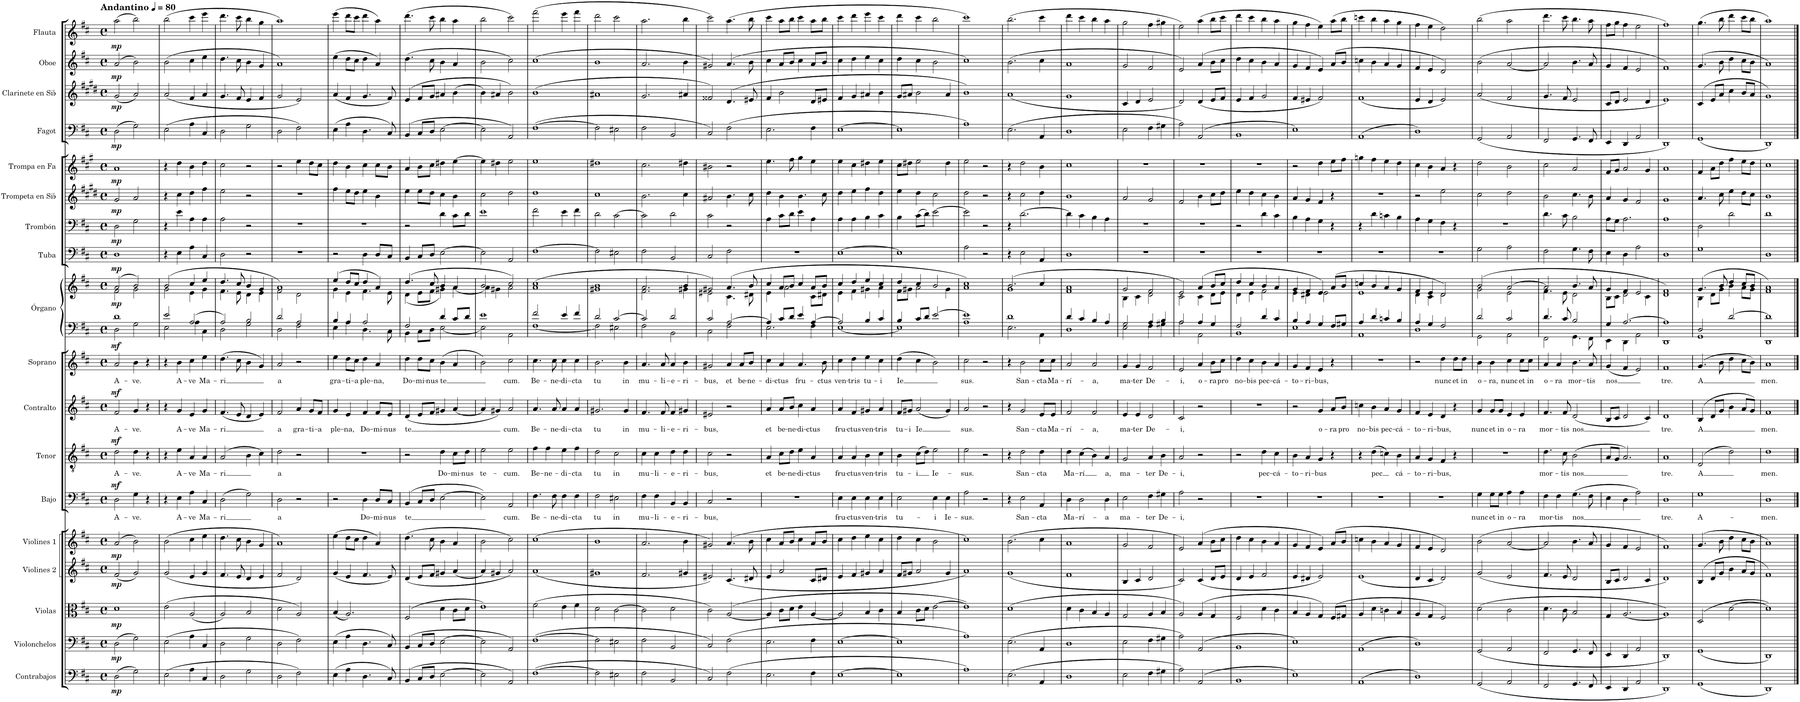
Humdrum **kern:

**kern	**dynam	**kern	**dynam	**kern	**dynam	**kern	**dynam	**kern	**dynam	**kern	**text	**dynam	**kern	**text	**dynam	**kern	**text	**dynam	**kern	**text	**dynam	**kern	**kern	**dynam	**kern	**dynam	**kern	**dynam	**kern	**dynam	**kern	**dynam	**kern	**dynam	**kern	**dynam	**kern	**dynam	**kern	**dynam
*part18	*part18	*part17	*part17	*part16	*part16	*part15	*part15	*part14	*part14	*part13	*part13	*part13	*part12	*part12	*part12	*part11	*part11	*part11	*part10	*part10	*part10	*part9	*part9	*part9	*part8	*part8	*part7	*part7	*part6	*part6	*part5	*part5	*part4	*part4	*part3	*part3	*part2	*part2	*part1	*part1
*staff19	*staff19	*staff18	*staff18	*staff17	*staff17	*staff16	*staff16	*staff15	*staff15	*staff14	*staff14	*staff14	*staff13	*staff13	*staff13	*staff12	*staff12	*staff12	*staff11	*staff11	*staff11	*staff10	*staff9	*staff9/10	*staff8	*staff8	*staff7	*staff7	*staff6	*staff6	*staff5	*staff5	*staff4	*staff4	*staff3	*staff3	*staff2	*staff2	*staff1	*staff1
*I"Contrabajos	*	*I"Violonchelos	*	*I"Violas	*	*I"Violines 2	*	*I"Violines 1	*	*I"Bajo	*	*	*I"Tenor	*	*	*I"Contralto	*	*	*I"Soprano	*	*	*I"Órgano	*	*	*I"Tuba	*	*I"Trombón	*	*I"Trompeta en Sib	*	*I"Trompa en Fa	*	*I"Fagot	*	*I"Clarinete en Sib	*	*I"Oboe	*	*I"Flauta	*
*I'Cbs.	*	*I'Vcs.	*	*I'Vlas.	*	*I'Vlns. 2	*	*I'Vlns. 1	*	*I'B.	*	*	*I'T.	*	*	*I'C.	*	*	*I'S.	*	*	*	*	*	*I'Tba.	*	*I'Tbn.	*	*I'Tpt. en Sib	*	*	*	*I'Fg.	*	*I'Cl. en Sib	*	*I'Ob.	*	*I'Fl.	*
*clefF4	*	*clefF4	*	*clefC3	*	*clefG2	*	*clefG2	*	*clefF4	*	*	*clefGv2	*	*	*clefG2	*	*	*clefG2	*	*	*clefF4	*clefG2	*	*clefF4	*	*clefF4	*	*clefG2	*	*clefG2	*	*clefF4	*	*clefG2	*	*clefG2	*	*clefG2	*
*Trd7c12	*	*	*	*	*	*	*	*	*	*	*	*	*	*	*	*	*	*	*	*	*	*	*	*	*	*	*	*	*Trd1c2	*	*Trd4c7	*	*	*	*Trd1c2	*	*	*	*	*
*k[f#c#]	*	*k[f#c#]	*	*k[f#c#]	*	*k[f#c#]	*	*k[f#c#]	*	*k[f#c#]	*	*	*k[f#c#]	*	*	*k[f#c#]	*	*	*k[f#c#]	*	*	*k[f#c#]	*k[f#c#]	*	*k[f#c#]	*	*k[f#c#]	*	*k[f#c#g#d#]	*	*k[f#c#g#]	*	*k[f#c#]	*	*k[f#c#g#d#]	*	*k[f#c#]	*	*k[f#c#]	*
*M4/4	*	*M4/4	*	*M4/4	*	*M4/4	*	*M4/4	*	*M4/4	*	*	*M4/4	*	*	*M4/4	*	*	*M4/4	*	*	*M4/4	*M4/4	*	*M4/4	*	*M4/4	*	*M4/4	*	*M4/4	*	*M4/4	*	*M4/4	*	*M4/4	*	*M4/4	*
*met(c)	*	*met(c)	*	*met(c)	*	*met(c)	*	*met(c)	*	*met(c)	*	*	*met(c)	*	*	*met(c)	*	*	*met(c)	*	*	*met(c)	*met(c)	*	*met(c)	*	*met(c)	*	*met(c)	*	*met(c)	*	*met(c)	*	*met(c)	*	*met(c)	*	*met(c)	*
*MM80	*	*MM80	*	*MM80	*	*MM80	*	*MM80	*	*MM80	*	*	*MM80	*	*	*MM80	*	*	*MM80	*	*	*MM80	*MM80	*	*MM80	*	*MM80	*	*MM80	*	*MM80	*	*MM80	*	*MM80	*	*MM80	*	*MM80	*
=1	=1	=1	=1	=1	=1	=1	=1	=1	=1	=1	=1	=1	=1	=1	=1	=1	=1	=1	=1	=1	=1	=1	=1	=1	=1	=1	=1	=1	=1	=1	=1	=1	=1	=1	=1	=1	=1	=1	=1	=1
!	!	!	!	!	!	!	!	!	!	!	!	!	!	!	!	!	!	!	!	!	!	!	!	!	!	!	!	!	!	!	!	!	!	!	!	!	!	!	!LO:TX:a:B:t=Andantino	!
!	!LO:DY:b	!	!LO:DY:b	!	!LO:DY:b	!	!LO:DY:b	!	!LO:DY:b	!	!LO:LY:b	!LO:DY:a	!	!LO:LY:b	!LO:DY:a	!	!LO:LY:b	!LO:DY:a	!	!LO:LY:b	!LO:DY:a	!	!	!LO:DY:b	!	!LO:DY:b	!	!LO:DY:b	!	!LO:DY:b	!	!LO:DY:b	!	!LO:DY:b	!	!LO:DY:b	!	!LO:DY:b	!	!LO:DY:b
*	*	*	*	*	*	*	*	*	*	*	*	*	*	*	*	*	*	*	*	*	*	*^	*^	*	*	*	*	*	*	*	*	*	*	*	*	*	*	*	*	*
(2D\	mp	(2D\	mp	1d	mp	(2f#/	mp	(2a/	mp	2D\	A-	mf	2d\	A-	mf	2f#/	A-	mf	2a/	A-	mf	1d	2D\	(2a/	2f#\	mp	1D	mp	2D\	mp	2g#/	mp	1a	mp	(2D\	mp	(2g#/	mp	(2a/	mp	(2aa\	mp
!	!	!	!	!	!	!	!	!	!	!	!LO:LY:b	!	!	!LO:LY:b	!	!	!LO:LY:b	!	!	!LO:LY:b	!	!	!	!	!	!	!	!	!	!	!	!	!	!	!	!	!	!	!	!	!	!
2G\)	.	2G\)	.	.	.	2g/)	.	2b\)	.	4G\	-ve.	.	4d\	-ve.	.	4g/	-ve.	.	4b\	-ve.	.	.	2G\	2b/)	2g\	.	.	.	2G\	.	2a/	.	.	.	2G\)	.	2a/)	.	2b\)	.	2bb\)	.
.	.	.	.	.	.	.	.	.	.	4r	.	.	4r	.	.	4r	.	.	4r	.	.	.	.	.	.	.	.	.	.	.	.	.	.	.	.	.	.	.	.	.	.	.
=2	=2	=2	=2	=2	=2	=2	=2	=2	=2	=2	=2	=2	=2	=2	=2	=2	=2	=2	=2	=2	=2	=2	=2	=2	=2	=2	=2	=2	=2	=2	=2	=2	=2	=2	=2	=2	=2	=2	=2	=2	=2	=2
(2E\	.	(2E\	.	(2e\	.	(2g/	.	(2b\	.	4r	.	.	4r	.	.	4r	.	.	4r	.	.	2e/	2E\	(2b/	2g\	.	4r	.	4r	.	4r	.	4r	.	(2E\	.	(2a/	.	(2b\	.	(2bb\	.
!	!	!	!	!	!	!	!	!	!	!	!LO:LY:b	!	!	!LO:LY:b	!	!	!LO:LY:b	!	!	!LO:LY:b	!	!	!	!	!	!	!	!	!	!	!	!	!	!	!	!	!	!	!	!	!	!
.	.	.	.	.	.	.	.	.	.	4E\	A-	.	4e\	A-	.	4g/	A-	.	4b\	A-	.	.	.	.	.	.	4E\	.	4e\	.	4cc#\	.	4dd\	.	.	.	.	.	.	.	.	.
!	!	!	!	!	!	!	!	!	!	!	!LO:LY:b	!	!	!LO:LY:b	!	!	!LO:LY:b	!	!	!LO:LY:b	!	!	!	!	!	!	!	!	!	!	!	!	!	!	!	!	!	!	!	!	!	!
4A\	.	4A\	.	(2A/	.	4e/	.	4cc#\	.	4A\	-ve	.	4A/	-ve	.	4e/	-ve	.	4cc#\	-ve	.	2A/	4A\	4cc#/	4e\	.	4A\	.	4A\	.	4dd#\	.	4b\	.	4A\	.	4f#/	.	4cc#\	.	4ccc#\	.
!	!	!	!	!	!	!	!	!	!	!	!LO:LY:b	!	!	!LO:LY:b	!	!	!LO:LY:b	!	!	!LO:LY:b	!	!	!	!	!	!	!	!	!	!	!	!	!	!	!	!	!	!	!	!	!	!
4C#/	.	4C#/	.	.	.	4g/	.	4ee\	.	4C#/	Ma-	.	4A/	Ma-	.	4g/	Ma-	.	4ee\	Ma-	.	.	4C#\	4ee/	4g\	.	4C#/	.	4A\	.	4ff#\	.	4dd\	.	4C#/	.	4a/	.	4ee\	.	4eee\	.
=3	=3	=3	=3	=3	=3	=3	=3	=3	=3	=3	=3	=3	=3	=3	=3	=3	=3	=3	=3	=3	=3	=3	=3	=3	=3	=3	=3	=3	=3	=3	=3	=3	=3	=3	=3	=3	=3	=3	=3	=3	=3	=3
!	!	!	!	!	!	!	!	!	!	!	!LO:LY:b	!	!	!LO:LY:b	!	!	!LO:LY:b	!	!	!LO:LY:b	!	!	!	!	!	!	!	!	!	!	!	!	!	!	!	!	!	!	!	!	!	!
2D\	.	2D\	.	2A/)	.	4.f#/	.	4.dd\	.	(2D\	-ri	.	(2A/	-ri	.	(4.f#/	-ri	.	(4.dd\	-ri	.	2A/	2D\	4.dd/	4.f#\	.	2D\	.	2A\	.	2ee\	.	2cc#\	.	2D\	.	4.g#/	.	4.dd\	.	4.ddd\	.
.	.	.	.	.	.	8e/	.	8cc#\	.	.	.	.	.	.	.	8e/	.	.	8cc#\	.	.	.	.	8cc#/	8e\	.	.	.	.	.	.	.	.	.	.	.	8f#/	.	8cc#\	.	8ccc#\	.
2G\	.	2G\	.	2B/	.	4d/	.	4b\	.	2G\)	.	.	4B\	.	.	4d/	.	.	4b\	.	.	2B/	2G\	4b/	4d\	.	2r	.	2r	.	2r	.	2r	.	2G\	.	4e/	.	4b\	.	4bb\	.
.	.	.	.	.	.	4e/	.	4g/	.	.	.	.	4c#\)	.	.	4e/)	.	.	4g/)	.	.	.	.	4g/	4e\	.	.	.	.	.	.	.	.	.	.	.	4f#/	.	4g/	.	4gg\	.
=4	=4	=4	=4	=4	=4	=4	=4	=4	=4	=4	=4	=4	=4	=4	=4	=4	=4	=4	=4	=4	=4	=4	=4	=4	=4	=4	=4	=4	=4	=4	=4	=4	=4	=4	=4	=4	=4	=4	=4	=4	=4	=4
!	!	!	!	!	!	!	!	!	!	!	!LO:LY:b	!	!	!LO:LY:b	!	!	!LO:LY:b	!	!	!LO:LY:b	!	!	!	!	!	!	!	!	!	!	!	!	!	!	!	!	!	!	!	!	!	!
2D\	.	2D\	.	2d\	.	2f#/	.	1a)	.	2D\	a	.	2d\	a	.	2f#/	a	.	2a/	a	.	2d/	2D\	1a)	2f#\	.	1r	.	1r	.	1r	.	2r	.	2D\	.	2g#/	.	1a)	.	1aa)	.
!	!	!	!	!	!	!	!	!	!	!	!	!	!	!	!	!	!LO:LY:b	!	!	!	!	!	!	!	!	!	!	!	!	!	!	!	!	!	!	!	!	!	!	!	!	!
2F#\)	.	2F#\)	.	2A/)	.	2d/)	.	.	.	2r	.	.	2r	.	.	4a/	gra-	.	2r	.	.	2A/	2F#\	.	2d\	.	.	.	.	.	.	.	4ee\	.	2F#\)	.	2e/)	.	.	.	.	.
!	!	!	!	!	!	!	!	!	!	!	!	!	!	!	!	!	!LO:LY:b	!	!	!	!	!	!	!	!	!	!	!	!	!	!	!	!	!	!	!	!	!	!	!	!	!
.	.	.	.	.	.	.	.	.	.	.	.	.	.	.	.	8g/L	-ti-	.	.	.	.	.	.	.	.	.	.	.	.	.	.	.	8dd\L	.	.	.	.	.	.	.	.	.
!	!	!	!	!	!	!	!	!	!	!	!	!	!	!	!	!	!LO:LY:b	!	!	!	!	!	!	!	!	!	!	!	!	!	!	!	!	!	!	!	!	!	!	!	!	!
.	.	.	.	.	.	.	.	.	.	.	.	.	.	.	.	8f#/J	-a	.	.	.	.	.	.	.	.	.	.	.	.	.	.	.	8cc#\J	.	.	.	.	.	.	.	.	.
=5	=5	=5	=5	=5	=5	=5	=5	=5	=5	=5	=5	=5	=5	=5	=5	=5	=5	=5	=5	=5	=5	=5	=5	=5	=5	=5	=5	=5	=5	=5	=5	=5	=5	=5	=5	=5	=5	=5	=5	=5	=5	=5
!	!	!	!	!	!	!	!	!	!	!	!	!	!	!	!	!	!LO:LY:b	!	!	!LO:LY:b	!	!	!	!	!	!	!	!	!	!	!	!	!	!	!	!	!	!	!	!	!	!
(4E\	.	(4E\	.	(4B/	.	(4g/	.	(4ee\	.	2r	.	.	1r	.	.	4g/	ple-	.	4ee\	gra-	.	4B/	4E\	(4ee/	4g\	.	2r	.	1r	.	4ff#\	.	4dd\	.	(4E\	.	(4a/	.	(4ee\	.	(4eee\	.
!	!	!	!	!	!	!	!	!	!	!	!	!	!	!	!	!	!LO:LY:b	!	!	!LO:LY:b	!	!	!	!	!	!	!	!	!	!	!	!	!	!	!	!	!	!	!	!	!	!
4A\	.	4A\	.	2.A/)	.	4e/	.	8dd\L	.	.	.	.	.	.	.	4e/	-na,	.	8dd\L	-ti-	.	4A/	4A\	8dd/L	4e\	.	.	.	.	.	8ee\L	.	4b\	.	4A\	.	4f#/	.	8dd\L	.	8ddd\L	.
!	!	!	!	!	!	!	!	!	!	!	!	!	!	!	!	!	!	!	!	!LO:LY:b	!	!	!	!	!	!	!	!	!	!	!	!	!	!	!	!	!	!	!	!	!	!
.	.	.	.	.	.	.	.	8cc#\J	.	.	.	.	.	.	.	.	.	.	8cc#\J	-a	.	.	.	8cc#/J	.	.	.	.	.	.	8dd#\J	.	.	.	.	.	.	.	8cc#\J	.	8ccc#\J	.
!	!	!	!	!	!	!	!	!	!	!	!LO:LY:b	!	!	!	!	!	!LO:LY:b	!	!	!LO:LY:b	!	!	!	!	!	!	!	!	!	!	!	!	!	!	!	!	!	!	!	!	!	!
4.D\	.	4.D\	.	.	.	4.f#/	.	4dd\	.	4D\	Do-	.	.	.	.	4f#/	Do-	.	4dd\	ple-	.	2A/	4.D\	4dd/	4.f#\	.	4D\	.	.	.	4ee\	.	4cc#\	.	4.D\	.	4.g#/	.	4dd\	.	4ddd\	.
!	!	!	!	!	!	!	!	!	!	!	!LO:LY:b	!	!	!	!	!	!LO:LY:b	!	!	!LO:LY:b	!	!	!	!	!	!	!	!	!	!	!	!	!	!	!	!	!	!	!	!	!	!
.	.	.	.	.	.	.	.	4a/)	.	8D/L	-mi-	.	.	.	.	8f#/L	-mi-	.	4a/	-na,	.	.	.	4a/)	.	.	8D/L	.	.	.	4b\	.	8cc#\L	.	.	.	.	.	4a/)	.	4aa\)	.
!	!	!	!	!	!	!	!	!	!	!	!LO:LY:b	!	!	!	!	!	!LO:LY:b	!	!	!	!	!	!	!	!	!	!	!	!	!	!	!	!	!	!	!	!	!	!	!	!	!
8C#/)	.	8C#/)	.	.	.	8e/)	.	.	.	8C#/J	-nus	.	.	.	.	8e/J	-nus	.	.	.	.	.	8C#\	.	8e\	.	8C#/J	.	.	.	.	.	8b\J	.	8C#/)	.	8f#/)	.	.	.	.	.
=6	=6	=6	=6	=6	=6	=6	=6	=6	=6	=6	=6	=6	=6	=6	=6	=6	=6	=6	=6	=6	=6	=6	=6	=6	=6	=6	=6	=6	=6	=6	=6	=6	=6	=6	=6	=6	=6	=6	=6	=6	=6	=6
!	!	!	!	!	!	!	!	!	!	!	!LO:LY:b	!	!	!	!	!	!LO:LY:b	!	!	!LO:LY:b	!	!	!	!	!	!	!	!	!	!	!	!	!	!	!	!	!	!	!	!	!	!
(4BB/	.	(4BB/	.	(2F#/	.	(4d/	.	(4.dd\	.	(4BB/	te	.	2r	.	.	(4d/	te	.	4dd\	Do-	.	2F#/	4BB\	(4.dd/	(4d\	.	4BB/	.	2r	.	4ee\	.	4a/	.	(4BB/	.	(4e/	.	(4.dd\	.	(4.ddd\	.
!	!	!	!	!	!	!	!	!	!	!	!	!	!	!	!	!	!	!	!	!LO:LY:b	!	!	!	!	!	!	!	!	!	!	!	!	!	!	!	!	!	!	!	!	!	!
8C#/L	.	8C#/L	.	.	.	8e/L	.	.	.	8C#/L	.	.	.	.	.	8e/L	.	.	8dd\L	-mi-	.	.	8C#\L	.	8e\L	.	8C#/L	.	.	.	8ee\L	.	8b\L	.	8C#/L	.	8f#/L	.	.	.	.	.
!	!	!	!	!	!	!	!	!	!	!	!	!	!	!	!	!	!	!	!	!LO:LY:b	!	!	!	!	!	!	!	!	!	!	!	!	!	!	!	!	!	!	!	!	!	!
8D/J	.	8D/J	.	.	.	8f#/J	.	8cc#\	.	8D/J	.	.	.	.	.	8f#/J	.	.	8cc#\J	-nus	.	.	8D\J	8cc#/	8f#\J	.	8D/J	.	.	.	8dd#\J	.	8cc#\J	.	8D/J	.	8g#/J	.	8cc#\	.	8ccc#\	.
!	!	!	!	!	!	!	!	!	!	!	!	!	!	!LO:LY:b	!	!	!	!	!	!LO:LY:b	!	!	!	!	!	!	!	!	!	!	!	!	!	!	!	!	!	!	!	!	!	!
[2E\	.	[2E\	.	4d\	.	4g#X/	.	4b\	.	[2E\	.	.	4d\	Do-	.	4g#X/	.	.	(4b\	te	.	4d/	[2E\	4b/	4g#X\)	.	[2E\	.	4d\	.	4cc#\	.	4dd#X\	.	[2E\	.	4a#X/	.	4b\	.	4bb\	.
!	!	!	!	!	!	!	!	!	!	!	!	!	!	!LO:LY:b	!	!	!	!	!	!	!	!	!	!	!	!	!	!	!	!	!	!	!	!	!	!	!	!	!	!	!	!
.	.	.	.	8c#\L	.	(4a/	.	4a/	.	.	.	.	8c#\L	-mi-	.	[4a/	.	.	4a/	.	.	8c#/L	.	4a/	[4a\	.	.	.	8c#\L	.	4b\	.	[4ee\	.	.	.	(4b\	.	4a/	.	4aa\	.
!	!	!	!	!	!	!	!	!	!	!	!	!	!	!LO:LY:b	!	!	!	!	!	!	!	!	!	!	!	!	!	!	!	!	!	!	!	!	!	!	!	!	!	!	!	!
.	.	.	.	8d\J	.	.	.	.	.	.	.	.	8d\J	-nus	.	.	.	.	.	.	.	8d/J	.	.	.	.	.	.	8d\J	.	.	.	.	.	.	.	.	.	.	.	.	.
=7	=7	=7	=7	=7	=7	=7	=7	=7	=7	=7	=7	=7	=7	=7	=7	=7	=7	=7	=7	=7	=7	=7	=7	=7	=7	=7	=7	=7	=7	=7	=7	=7	=7	=7	=7	=7	=7	=7	=7	=7	=7	=7
!	!	!	!	!	!	!	!	!	!	!	!	!	!	!LO:LY:b	!	!	!	!	!	!	!	!	!	!	!	!	!	!	!	!	!	!	!	!	!	!	!	!	!	!	!	!
2E\]	.	2E\]	.	1e)	.	4a/)	.	2b\	.	2E\])	.	.	2e\	te-	.	4a/]	.	.	2b\)	.	.	1e	2E\]	2b/	4a\]	.	2E\]	.	1e	.	2cc#\	.	4ee\]	.	2E\]	.	4b\)	.	2b\	.	2bb\	.
.	.	.	.	.	.	4g#X/	.	.	.	.	.	.	.	.	.	4g#X/)	.	.	.	.	.	.	.	.	4g#X\	.	.	.	.	.	.	.	4dd#X\	.	.	.	4a#X/	.	.	.	.	.
!	!	!	!	!	!	!	!	!	!	!	!LO:LY:b	!	!	!LO:LY:b	!	!	!LO:LY:b	!	!	!LO:LY:b	!	!	!	!	!	!	!	!	!	!	!	!	!	!	!	!	!	!	!	!	!	!
2AA/)	.	2AA/)	.	.	.	2a/)	.	2cc#\)	.	2AA/	cum.	.	2e\	-cum.	.	2a/	cum.	.	2cc#\	cum.	.	.	2AA\	2cc#/)	2a\	.	2AA/	.	.	.	2dd#\	.	2ee\	.	2AA/)	.	2b\)	.	2cc#\)	.	2ccc#\)	.
=8	=8	=8	=8	=8	=8	=8	=8	=8	=8	=8	=8	=8	=8	=8	=8	=8	=8	=8	=8	=8	=8	=8	=8	=8	=8	=8	=8	=8	=8	=8	=8	=8	=8	=8	=8	=8	=8	=8	=8	=8	=8	=8
!	!	!	!	!	!	!	!	!	!	!	!LO:LY:b	!	!	!LO:LY:b	!	!	!LO:LY:b	!	!	!LO:LY:b	!	!	!	!	!	!	!	!	!	!	!	!	!	!	!	!	!	!	!	!	!	!
([1F#	.	([1F#	.	(2f#\	.	(1a	.	(1cc#	.	4.F#\	Be-	.	4f#\	Be-	.	4.a/	Be-	.	4.cc#\	Be-	.	2f#/	[1F#	(1cc#	1a	.	[1F#	.	2f#\	.	1dd#	.	1ee	.	([1F#	.	(1b	.	(1cc#	.	(2fff#\	.
!	!	!	!	!	!	!	!	!	!	!	!	!	!	!LO:LY:b	!	!	!	!	!	!	!	!	!	!	!	!	!	!	!	!	!	!	!	!	!	!	!	!	!	!	!	!
.	.	.	.	.	.	.	.	.	.	.	.	.	4f#\	-ne-	.	.	.	.	.	.	.	.	.	.	.	.	.	.	.	.	.	.	.	.	.	.	.	.	.	.	.	.
!	!	!	!	!	!	!	!	!	!	!	!LO:LY:b	!	!	!	!	!	!LO:LY:b	!	!	!LO:LY:b	!	!	!	!	!	!	!	!	!	!	!	!	!	!	!	!	!	!	!	!	!	!
.	.	.	.	.	.	.	.	.	.	8F#\	-ne-	.	.	.	.	8a/	-ne-	.	8cc#\	-ne-	.	.	.	.	.	.	.	.	.	.	.	.	.	.	.	.	.	.	.	.	.	.
!	!	!	!	!	!	!	!	!	!	!	!LO:LY:b	!	!	!LO:LY:b	!	!	!LO:LY:b	!	!	!LO:LY:b	!	!	!	!	!	!	!	!	!	!	!	!	!	!	!	!	!	!	!	!	!	!
.	.	.	.	4e\	.	.	.	.	.	4F#\	-di-	.	4e\	-di-	.	4a/	-di-	.	4cc#\	-di-	.	4e/	.	.	.	.	.	.	4e\	.	.	.	.	.	.	.	.	.	.	.	4eee\	.
!	!	!	!	!	!	!	!	!	!	!	!LO:LY:b	!	!	!LO:LY:b	!	!	!LO:LY:b	!	!	!LO:LY:b	!	!	!	!	!	!	!	!	!	!	!	!	!	!	!	!	!	!	!	!	!	!
.	.	.	.	4f#\	.	.	.	.	.	4F#\	-cta	.	4f#\	-cta	.	4a/	-cta	.	4cc#\	-cta	.	4f#/	.	.	.	.	.	.	4f#\	.	.	.	.	.	.	.	.	.	.	.	4fff#\	.
=9	=9	=9	=9	=9	=9	=9	=9	=9	=9	=9	=9	=9	=9	=9	=9	=9	=9	=9	=9	=9	=9	=9	=9	=9	=9	=9	=9	=9	=9	=9	=9	=9	=9	=9	=9	=9	=9	=9	=9	=9	=9	=9
!	!	!	!	!	!	!	!	!	!	!	!LO:LY:b	!	!	!LO:LY:b	!	!	!LO:LY:b	!	!	!LO:LY:b	!	!	!	!	!	!	!	!	!	!	!	!	!	!	!	!	!	!	!	!	!	!
2F#\]	.	2F#\]	.	2d\	.	1g#X	.	1b	.	2F#\	tu	.	2d\	tu	.	2.g#X/	tu	.	2.b\	tu	.	2d/	2F#\]	1b	1g#X	.	2F#\]	.	2d\	.	1cc#	.	1dd#X	.	2F#\]	.	1a#X	.	1b	.	2ddd\	.
!	!	!	!	!	!	!	!	!	!	!	!LO:LY:b	!	!	!LO:LY:b	!	!	!	!	!	!	!	!	!	!	!	!	!	!	!	!	!	!	!	!	!	!	!	!	!	!	!	!
2E#X\	.	2E#X\	.	[2c#\	.	.	.	.	.	2E#X\	in	.	2c#\	in	.	.	.	.	.	.	.	[2c#/	2E#X\	.	.	.	2E#X\	.	[2c#\	.	.	.	.	.	2E#X\	.	.	.	.	.	2ccc#\	.
!	!	!	!	!	!	!	!	!	!	!	!	!	!	!	!	!	!LO:LY:b	!	!	!LO:LY:b	!	!	!	!	!	!	!	!	!	!	!	!	!	!	!	!	!	!	!	!	!	!
.	.	.	.	.	.	.	.	.	.	.	.	.	.	.	.	4g#/	in	.	4b\	in	.	.	.	.	.	.	.	.	.	.	.	.	.	.	.	.	.	.	.	.	.	.
=10	=10	=10	=10	=10	=10	=10	=10	=10	=10	=10	=10	=10	=10	=10	=10	=10	=10	=10	=10	=10	=10	=10	=10	=10	=10	=10	=10	=10	=10	=10	=10	=10	=10	=10	=10	=10	=10	=10	=10	=10	=10	=10
!	!	!	!	!	!	!	!	!	!	!	!LO:LY:b	!	!	!LO:LY:b	!	!	!LO:LY:b	!	!	!LO:LY:b	!	!	!	!	!	!	!	!	!	!	!	!	!	!	!	!	!	!	!	!	!	!
2F#\	.	2F#\	.	2c#\]	.	2.f#/	.	2.a/	.	4F#\	mu-	.	4c#\	mu-	.	4.f#/	mu-	.	4.a/	mu-	.	2c#/]	2F#\	2.a/	2.f#\	.	2F#\	.	2c#\]	.	2.b\	.	2.cc#\	.	2F#\	.	2.g#/	.	2.a/	.	2.aa\	.
!	!	!	!	!	!	!	!	!	!	!	!LO:LY:b	!	!	!LO:LY:b	!	!	!	!	!	!	!	!	!	!	!	!	!	!	!	!	!	!	!	!	!	!	!	!	!	!	!	!
.	.	.	.	.	.	.	.	.	.	4F#\	-li-	.	4c#\	-li-	.	.	.	.	.	.	.	.	.	.	.	.	.	.	.	.	.	.	.	.	.	.	.	.	.	.	.	.
!	!	!	!	!	!	!	!	!	!	!	!	!	!	!	!	!	!LO:LY:b	!	!	!LO:LY:b	!	!	!	!	!	!	!	!	!	!	!	!	!	!	!	!	!	!	!	!	!	!
.	.	.	.	.	.	.	.	.	.	.	.	.	.	.	.	8f#/	-li-	.	8a/	-li-	.	.	.	.	.	.	.	.	.	.	.	.	.	.	.	.	.	.	.	.	.	.
!	!	!	!	!	!	!	!	!	!	!	!LO:LY:b	!	!	!LO:LY:b	!	!	!LO:LY:b	!	!	!LO:LY:b	!	!	!	!	!	!	!	!	!	!	!	!	!	!	!	!	!	!	!	!	!	!
2BB/	.	2BB/	.	2d\	.	.	.	.	.	4BB/	-e-	.	4d\	-e-	.	4f#/	-e-	.	4a/	-e-	.	2d/	2BB\	.	.	.	2BB/	.	2d\	.	.	.	.	.	2BB/	.	.	.	.	.	.	.
!	!	!	!	!	!	!	!	!	!	!	!LO:LY:b	!	!	!LO:LY:b	!	!	!LO:LY:b	!	!	!LO:LY:b	!	!	!	!	!	!	!	!	!	!	!	!	!	!	!	!	!	!	!	!	!	!
.	.	.	.	.	.	4g#X/	.	4b\	.	4BB/	-ri-	.	4d\	-ri-	.	4g#X/	-ri-	.	4b\	-ri-	.	.	.	4b/	4g#X\	.	.	.	.	.	4cc#\	.	4dd#X\	.	.	.	4a#X/	.	4b\	.	4bb\	.
=11	=11	=11	=11	=11	=11	=11	=11	=11	=11	=11	=11	=11	=11	=11	=11	=11	=11	=11	=11	=11	=11	=11	=11	=11	=11	=11	=11	=11	=11	=11	=11	=11	=11	=11	=11	=11	=11	=11	=11	=11	=11	=11
!	!	!	!	!	!	!	!	!	!	!	!LO:LY:b	!	!	!LO:LY:b	!	!	!LO:LY:b	!	!	!LO:LY:b	!	!	!	!	!	!	!	!	!	!	!	!	!	!	!	!	!	!	!	!	!	!
2C#/)	.	2C#/)	.	2c#\)	.	2e#X/)	.	2g#X/)	.	2C#/	-bus,	.	2c#\	-bus,	.	2e#X/	-bus,	.	2g#X/	-bus,	.	2c#/	2C#\	2g#X/)	2e#X\	.	2C#/	.	2c#\	.	2a#X/	.	2b#X\	.	2C#/)	.	2f##X/)	.	2g#X/)	.	2ccc#\)	.
!	!	!	!	!	!	!	!	!	!	!	!	!	!	!	!	!	!	!	!	!LO:LY:b	!	!	!	!	!	!	!	!	!	!	!	!	!	!	!	!	!	!	!	!	!	!
(2F#\	.	(2F#\	.	([2A/	.	(4.c#/	.	(4.a/	.	2r	.	.	2r	.	.	2r	.	.	4a/	et	.	[2A/	2F#\	(4.a/	4.c#\	.	2F#\	.	2r	.	4.b\	.	2r	.	(2F#\	.	(4.d#/	.	(4.a/	.	(4.aa\	.
!	!	!	!	!	!	!	!	!	!	!	!	!	!	!	!	!	!	!	!	!LO:LY:b	!	!	!	!	!	!	!	!	!	!	!	!	!	!	!	!	!	!	!	!	!	!
.	.	.	.	.	.	.	.	.	.	.	.	.	.	.	.	.	.	.	8a/L	be-	.	.	.	.	.	.	.	.	.	.	.	.	.	.	.	.	.	.	.	.	.	.
!	!	!	!	!	!	!	!	!	!	!	!	!	!	!	!	!	!	!	!	!LO:LY:b	!	!	!	!	!	!	!	!	!	!	!	!	!	!	!	!	!	!	!	!	!	!
.	.	.	.	.	.	8d#X/	.	8b\	.	.	.	.	.	.	.	.	.	.	8b/J	-ne-	.	.	.	8b/	8d#X\	.	.	.	.	.	8cc#\	.	.	.	.	.	8e#X/	.	8b\	.	8bb\	.
=12	=12	=12	=12	=12	=12	=12	=12	=12	=12	=12	=12	=12	=12	=12	=12	=12	=12	=12	=12	=12	=12	=12	=12	=12	=12	=12	=12	=12	=12	=12	=12	=12	=12	=12	=12	=12	=12	=12	=12	=12	=12	=12
!	!	!	!	!	!	!	!	!	!	!	!	!	!	!LO:LY:b	!	!	!LO:LY:b	!	!	!LO:LY:b	!	!	!	!	!	!	!	!	!	!	!	!	!	!	!	!	!	!	!	!	!	!
2.E\	.	2.E\	.	4A/]	.	4e/	.	4cc#\	.	1r	.	.	4A/	et	.	4a/	et	.	4cc#\	-di-	.	4A/]	2.E\	4cc#/	4e\	.	1r	.	4A\	.	4dd#\	.	4.ee\	.	2.E\	.	4f#/	.	4cc#\	.	4ccc#\	.
!	!	!	!	!	!	!	!	!	!	!	!	!	!	!LO:LY:b	!	!	!LO:LY:b	!	!	!LO:LY:b	!	!	!	!	!	!	!	!	!	!	!	!	!	!	!	!	!	!	!	!	!	!
.	.	.	.	8c#\L	.	2a/	.	8a/L	.	.	.	.	8c#\L	be-	.	8a/L	be-	.	4a/	-ctus	.	8c#/L	.	8a/L	2a\	.	.	.	8c#\L	.	4b\	.	.	.	.	.	2b\	.	8a/L	.	8aa\L	.
!	!	!	!	!	!	!	!	!	!	!	!	!	!	!LO:LY:b	!	!	!LO:LY:b	!	!	!	!	!	!	!	!	!	!	!	!	!	!	!	!	!	!	!	!	!	!	!	!	!
.	.	.	.	8d\J	.	.	.	8b/J	.	.	.	.	8d\J	-ne-	.	8b/J	-ne-	.	.	.	.	8d/J	.	8b/J	.	.	.	.	8d\J	.	.	.	8ff#\	.	.	.	.	.	8b/J	.	8bb\J	.
!	!	!	!	!	!	!	!	!	!	!	!	!	!	!LO:LY:b	!	!	!LO:LY:b	!	!	!LO:LY:b	!	!	!	!	!	!	!	!	!	!	!	!	!	!	!	!	!	!	!	!	!	!
.	.	.	.	4e\	.	.	.	4cc#\	.	.	.	.	4e\	-di-	.	4cc#\	-di-	.	4.a/	fru-	.	4e/	.	4cc#/	.	.	.	.	4e\	.	4.b\	.	4gg#\	.	.	.	.	.	4cc#\	.	4ccc#\	.
!	!	!	!	!	!	!	!	!	!	!	!	!	!	!LO:LY:b	!	!	!LO:LY:b	!	!	!	!	!	!	!	!	!	!	!	!	!	!	!	!	!	!	!	!	!	!	!	!	!
4F#\	.	4F#\	.	[4A/	.	8c#/L	.	8a/L	.	.	.	.	4A/	-ctus	.	4a/	-ctus	.	.	.	.	[4A/	4F#\	8a/L	8c#\L	.	.	.	4A\	.	.	.	4ee\	.	4F#\	.	8d#/L	.	8a/L	.	8aa\L	.
!	!	!	!	!	!	!	!	!	!	!	!	!	!	!	!	!	!	!	!	!LO:LY:b	!	!	!	!	!	!	!	!	!	!	!	!	!	!	!	!	!	!	!	!	!	!
.	.	.	.	.	.	8d#X/J	.	8b/J	.	.	.	.	.	.	.	.	.	.	8b\	-ctus	.	.	.	8b/J	8d#X\J	.	.	.	.	.	8cc#\	.	.	.	.	.	8e#X/J	.	8b/J	.	8bb\J	.
=13	=13	=13	=13	=13	=13	=13	=13	=13	=13	=13	=13	=13	=13	=13	=13	=13	=13	=13	=13	=13	=13	=13	=13	=13	=13	=13	=13	=13	=13	=13	=13	=13	=13	=13	=13	=13	=13	=13	=13	=13	=13	=13
!	!	!	!	!	!	!	!	!	!	!	!LO:LY:b	!	!	!LO:LY:b	!	!	!LO:LY:b	!	!	!LO:LY:b	!	!	!	!	!	!	!	!	!	!	!	!	!	!	!	!	!	!	!	!	!	!
[1E	.	[1E	.	2A/]	.	4e/	.	4cc#\	.	4E\	fru-	.	4A/	fru-	.	4a/	fru-	.	4cc#\	ven-	.	2A/]	[1E	4cc#/	4e\	.	[1E	.	4A\	.	4dd#\	.	4ee\	.	[1E	.	4f#/	.	4cc#\	.	4ccc#\	.
!	!	!	!	!	!	!	!	!	!	!	!LO:LY:b	!	!	!LO:LY:b	!	!	!LO:LY:b	!	!	!LO:LY:b	!	!	!	!	!	!	!	!	!	!	!	!	!	!	!	!	!	!	!	!	!	!
.	.	.	.	.	.	4f#/	.	4dd\	.	4E\	-ctus	.	4A/	-ctus	.	4f#/	-ctus	.	4dd\	-tris	.	.	.	4dd/	4f#\	.	.	.	4A\	.	4ee\	.	4cc#\	.	.	.	4g#/	.	4dd\	.	4ddd\	.
!	!	!	!	!	!	!	!	!	!	!	!LO:LY:b	!	!	!LO:LY:b	!	!	!LO:LY:b	!	!	!LO:LY:b	!	!	!	!	!	!	!	!	!	!	!	!	!	!	!	!	!	!	!	!	!	!
.	.	.	.	4B/	.	4g#X/	.	4ee\	.	4E\	ven-	.	4B\	ven-	.	4g#X/	ven-	.	4ee\	tu-	.	4B/	.	4ee/	4g#X\	.	.	.	4B\	.	4ff#\	.	4dd#X\	.	.	.	4a#X/	.	4ee\	.	4eee\	.
!	!	!	!	!	!	!	!	!	!	!	!LO:LY:b	!	!	!LO:LY:b	!	!	!LO:LY:b	!	!	!LO:LY:b	!	!	!	!	!	!	!	!	!	!	!	!	!	!	!	!	!	!	!	!	!	!
.	.	.	.	4c#\	.	4a/	.	4cc#\	.	4E\	-tris	.	4c#\	-tris	.	4a/	-tris	.	4cc#\	-i	.	4c#/	.	4cc#/	4a\	.	.	.	4c#\	.	4dd#\	.	4ee\	.	.	.	4b\	.	4cc#\	.	4ccc#\	.
=14	=14	=14	=14	=14	=14	=14	=14	=14	=14	=14	=14	=14	=14	=14	=14	=14	=14	=14	=14	=14	=14	=14	=14	=14	=14	=14	=14	=14	=14	=14	=14	=14	=14	=14	=14	=14	=14	=14	=14	=14	=14	=14
!	!	!	!	!	!	!	!	!	!	!	!LO:LY:b	!	!	!LO:LY:b	!	!	!LO:LY:b	!	!	!LO:LY:b	!	!	!	!	!	!	!	!	!	!	!	!	!	!	!	!	!	!	!	!	!	!
1E]	.	1E]	.	4B/	.	8f#/L	.	4dd\	.	2E\	tu-	.	4B\	tu-	.	8f#/L	tu-	.	(4dd\	Ie	.	4B/	1E]	4dd/	8f#\L	.	1E]	.	4B\	.	4ee\	.	8cc#\L	.	1E]	.	8g#/L	.	4dd\	.	4ddd\	.
!	!	!	!	!	!	!	!	!	!	!	!	!	!	!	!	!	!LO:LY:b	!	!	!	!	!	!	!	!	!	!	!	!	!	!	!	!	!	!	!	!	!	!	!	!	!
.	.	.	.	.	.	8g#X/J	.	.	.	.	.	.	.	.	.	8g#X/J	-i	.	.	.	.	.	.	.	8g#X\J	.	.	.	.	.	.	.	8dd#X\J	.	.	.	8a#X/J	.	.	.	.	.
!	!	!	!	!	!	!	!	!	!	!	!	!	!	!LO:LY:b	!	!	!LO:LY:b	!	!	!	!	!	!	!	!	!	!	!	!	!	!	!	!	!	!	!	!	!	!	!	!	!
.	.	.	.	8c#\L	.	2a/	.	4cc#\	.	.	.	.	(8c#\L	-i	.	(2a/	Ie	.	4cc#\	.	.	8c#/L	.	4cc#/	2a\	.	.	.	(8c#\L	.	4dd#\	.	2ee\	.	.	.	2b\	.	4cc#\	.	4ccc#\	.
.	.	.	.	8d\J	.	.	.	.	.	.	.	.	8d\J)	.	.	.	.	.	.	.	.	8d/J	.	.	.	.	.	.	8d\J)	.	.	.	.	.	.	.	.	.	.	.	.	.
!	!	!	!	!	!	!	!	!	!	!	!LO:LY:b	!	!	!LO:LY:b	!	!	!	!	!	!	!	!	!	!	!	!	!	!	!	!	!	!	!	!	!	!	!	!	!	!	!	!
.	.	.	.	[2e\	.	.	.	2b\	.	4E\	-i	.	2e\	Ie-	.	.	.	.	2b\)	.	.	[2e/	.	2b/	.	.	.	.	[2e\	.	2cc#\	.	.	.	.	.	.	.	2b\	.	2bb\	.
!	!	!	!	!	!	!	!	!	!	!	!LO:LY:b	!	!	!	!	!	!	!	!	!	!	!	!	!	!	!	!	!	!	!	!	!	!	!	!	!	!	!	!	!	!	!
.	.	.	.	.	.	4g#/	.	.	.	4E\	Ie-	.	.	.	.	4g#/)	.	.	.	.	.	.	.	.	4g#\	.	.	.	.	.	.	.	4dd#\	.	.	.	4a#/	.	.	.	.	.
=15	=15	=15	=15	=15	=15	=15	=15	=15	=15	=15	=15	=15	=15	=15	=15	=15	=15	=15	=15	=15	=15	=15	=15	=15	=15	=15	=15	=15	=15	=15	=15	=15	=15	=15	=15	=15	=15	=15	=15	=15	=15	=15
!	!	!	!	!	!	!	!	!	!	!	!LO:LY:b	!	!	!LO:LY:b	!	!	!LO:LY:b	!	!	!LO:LY:b	!	!	!	!	!	!	!	!	!	!	!	!	!	!	!	!	!	!	!	!	!	!
1A)	.	1A)	.	1e])	.	1a)	.	1cc#)	.	2A\	-sus.	.	2e\	-sus.	.	2a/	sus.	.	2cc#\	sus.	.	1e]	1A	1cc#)	1a	.	2A\	.	2e\]	.	2dd#\	.	2ee\	.	1A)	.	1b)	.	1cc#)	.	1ccc#)	.
.	.	.	.	.	.	.	.	.	.	2r	.	.	2r	.	.	2r	.	.	2r	.	.	.	.	.	.	.	2r	.	2r	.	2r	.	2r	.	.	.	.	.	.	.	.	.
=16	=16	=16	=16	=16	=16	=16	=16	=16	=16	=16	=16	=16	=16	=16	=16	=16	=16	=16	=16	=16	=16	=16	=16	=16	=16	=16	=16	=16	=16	=16	=16	=16	=16	=16	=16	=16	=16	=16	=16	=16	=16	=16
(2.E\	.	(2.E\	.	(1d	.	(1g	.	(2.b\	.	4r	.	.	4r	.	.	4r	.	.	4r	.	.	1d	2.E\	(2.b/	1g	.	4r	.	4r	.	4r	.	4r	.	(2.E\	.	(1a	.	(2.b\	.	(2.bb\	.
!	!	!	!	!	!	!	!	!	!	!	!LO:LY:b	!	!	!LO:LY:b	!	!	!LO:LY:b	!	!	!LO:LY:b	!	!	!	!	!	!	!	!	!	!	!	!	!	!	!	!	!	!	!	!	!	!
.	.	.	.	.	.	.	.	.	.	2E\	San-	.	2d\	San-	.	2g/	San-	.	2b\	San-	.	.	.	.	.	.	2E\	.	[2.d\	.	2cc#\	.	2dd\	.	.	.	.	.	.	.	.	.
!	!	!	!	!	!	!	!	!	!	!	!LO:LY:b	!	!	!LO:LY:b	!	!	!LO:LY:b	!	!	!LO:LY:b	!	!	!	!	!	!	!	!	!	!	!	!	!	!	!	!	!	!	!	!	!	!
4AA/	.	4AA/	.	.	.	.	.	4cc#\	.	4AA/	-cta	.	4d\	-cta	.	8e/L	-cta	.	8cc#\L	-cta	.	.	4AA\	4cc#/	.	.	4AA/	.	.	.	4dd#\	.	4b\	.	4AA/	.	.	.	4cc#\	.	4ccc#\	.
!	!	!	!	!	!	!	!	!	!	!	!	!	!	!	!	!	!LO:LY:b	!	!	!LO:LY:b	!	!	!	!	!	!	!	!	!	!	!	!	!	!	!	!	!	!	!	!	!	!
.	.	.	.	.	.	.	.	.	.	.	.	.	.	.	.	8e/J	Ma-	.	8cc#\J	Ma-	.	.	.	.	.	.	.	.	.	.	.	.	.	.	.	.	.	.	.	.	.	.
=17	=17	=17	=17	=17	=17	=17	=17	=17	=17	=17	=17	=17	=17	=17	=17	=17	=17	=17	=17	=17	=17	=17	=17	=17	=17	=17	=17	=17	=17	=17	=17	=17	=17	=17	=17	=17	=17	=17	=17	=17	=17	=17
!	!	!	!	!	!	!	!	!	!	!	!LO:LY:b	!	!	!LO:LY:b	!	!	!LO:LY:b	!	!	!LO:LY:b	!	!	!	!	!	!	!	!	!	!	!	!	!	!	!	!	!	!	!	!	!	!
1D	.	1D	.	4d\	.	1f#	.	1a	.	4D\	Ma-	.	4d\	Ma-	.	2f#/	-rí-	.	2a/	-rí-	.	4d/	1D	1a	1f#	.	1D	.	4d\]	.	1b	.	1cc#	.	1D	.	1g#	.	1a	.	4ddd\	.
!	!	!	!	!	!	!	!	!	!	!	!LO:LY:b	!	!	!LO:LY:b	!	!	!	!	!	!	!	!	!	!	!	!	!	!	!	!	!	!	!	!	!	!	!	!	!	!	!	!
.	.	.	.	4c#\	.	.	.	.	.	2D\	-rí-	.	(4c#\	-rí	.	.	.	.	.	.	.	4c#/	.	.	.	.	.	.	4c#\	.	.	.	.	.	.	.	.	.	.	.	4ccc#\	.
!	!	!	!	!	!	!	!	!	!	!	!	!	!	!	!	!	!LO:LY:b	!	!	!LO:LY:b	!	!	!	!	!	!	!	!	!	!	!	!	!	!	!	!	!	!	!	!	!	!
.	.	.	.	4B/	.	.	.	.	.	.	.	.	4B\)	.	.	2f#/	-a,	.	2a/	-a,	.	4B/	.	.	.	.	.	.	4B\	.	.	.	.	.	.	.	.	.	.	.	4bb\	.
!	!	!	!	!	!	!	!	!	!	!	!LO:LY:b	!	!	!LO:LY:b	!	!	!	!	!	!	!	!	!	!	!	!	!	!	!	!	!	!	!	!	!	!	!	!	!	!	!	!
.	.	.	.	4A/	.	.	.	.	.	4D\	-a	.	4A/	a,	.	.	.	.	.	.	.	4A/	.	.	.	.	.	.	4A\	.	.	.	.	.	.	.	.	.	.	.	4aa\	.
=18	=18	=18	=18	=18	=18	=18	=18	=18	=18	=18	=18	=18	=18	=18	=18	=18	=18	=18	=18	=18	=18	=18	=18	=18	=18	=18	=18	=18	=18	=18	=18	=18	=18	=18	=18	=18	=18	=18	=18	=18	=18	=18
!	!	!	!	!	!	!	!	!	!	!	!LO:LY:b	!	!	!LO:LY:b	!	!	!LO:LY:b	!	!	!LO:LY:b	!	!	!	!	!	!	!	!	!	!	!	!	!	!	!	!	!	!	!	!	!	!
2E\	.	2E\	.	2G/	.	4B/	.	2g/	.	2E\	ma-	.	2G/	ma-	.	4e/	ma-	.	4g/	ma-	.	2G/	2E\	2g/	4B\	.	1r	.	1r	.	2a/	.	1r	.	2E\	.	4c#/	.	2g/	.	2gg\	.
!	!	!	!	!	!	!	!	!	!	!	!	!	!	!	!	!	!LO:LY:b	!	!	!LO:LY:b	!	!	!	!	!	!	!	!	!	!	!	!	!	!	!	!	!	!	!	!	!	!
.	.	.	.	.	.	4c#/	.	.	.	.	.	.	.	.	.	4e/	-ter	.	4g/	-ter	.	.	.	.	4c#\	.	.	.	.	.	.	.	.	.	.	.	4d#/	.	.	.	.	.
!	!	!	!	!	!	!	!	!	!	!	!LO:LY:b	!	!	!LO:LY:b	!	!	!LO:LY:b	!	!	!LO:LY:b	!	!	!	!	!	!	!	!	!	!	!	!	!	!	!	!	!	!	!	!	!	!
4F#\	.	4F#\	.	4A/	.	2d/	.	2f#/	.	4F#\	-ter	.	4A/	-ter	.	2d/	De-	.	2f#/	De-	.	4A/	4F#\	2f#/	2d\	.	.	.	.	.	2g#/	.	.	.	4F#\	.	2e/	.	2f#/	.	4ff#\	.
!	!	!	!	!	!	!	!	!	!	!	!LO:LY:b	!	!	!LO:LY:b	!	!	!	!	!	!	!	!	!	!	!	!	!	!	!	!	!	!	!	!	!	!	!	!	!	!	!	!
4G#X\	.	4G#X\	.	4B/	.	.	.	.	.	4G#X\	De-	.	4B\	De-	.	.	.	.	.	.	.	4B/	4G#X\	.	.	.	.	.	.	.	.	.	.	.	4G#X\	.	.	.	.	.	4gg#X\	.
=19	=19	=19	=19	=19	=19	=19	=19	=19	=19	=19	=19	=19	=19	=19	=19	=19	=19	=19	=19	=19	=19	=19	=19	=19	=19	=19	=19	=19	=19	=19	=19	=19	=19	=19	=19	=19	=19	=19	=19	=19	=19	=19
!	!	!	!	!	!	!	!	!	!	!	!LO:LY:b	!	!	!LO:LY:b	!	!	!LO:LY:b	!	!	!LO:LY:b	!	!	!	!	!	!	!	!	!	!	!	!	!	!	!	!	!	!	!	!	!	!
2A\)	.	2A\)	.	2A/)	.	2c#/)	.	2e/)	.	2A\	-i,	.	2A/	-i,	.	2c#/	-i,	.	2e/	-i,	.	2A/	2A\	2e/)	2c#\	.	1r	.	1r	.	2f#/	.	1r	.	2A\)	.	2d#/)	.	2e/)	.	2ee\)	.
!	!	!	!	!	!	!	!	!	!	!	!	!	!	!	!	!	!	!	!	!LO:LY:b	!	!	!	!	!	!	!	!	!	!	!	!	!	!	!	!	!	!	!	!	!	!
(2AA/	.	(2AA/	.	(4A/	.	(4c#/	.	(4a/	.	2r	.	.	2r	.	.	2r	.	.	4a/	o-	.	4A/	2AA\	(4a/	4c#\	.	.	.	.	.	4b\	.	.	.	(2AA/	.	(4d#/	.	(4a/	.	(4aa\	.
!	!	!	!	!	!	!	!	!	!	!	!	!	!	!	!	!	!	!	!	!LO:LY:b	!	!	!	!	!	!	!	!	!	!	!	!	!	!	!	!	!	!	!	!	!	!
.	.	.	.	4G/	.	8d/L	.	8b\L	.	.	.	.	.	.	.	.	.	.	8b\L	-ra	.	4G/	.	8b/L	8d\L	.	.	.	.	.	8cc#\L	.	.	.	.	.	8e/L	.	8b\L	.	8bb\L	.
!	!	!	!	!	!	!	!	!	!	!	!	!	!	!	!	!	!	!	!	!LO:LY:b	!	!	!	!	!	!	!	!	!	!	!	!	!	!	!	!	!	!	!	!	!	!
.	.	.	.	.	.	8e/J	.	8cc#\J	.	.	.	.	.	.	.	.	.	.	8cc#\J	pro	.	.	.	8cc#/J	8e\J	.	.	.	.	.	8dd#\J	.	.	.	.	.	8f#/J	.	8cc#\J	.	8ccc#\J	.
=20	=20	=20	=20	=20	=20	=20	=20	=20	=20	=20	=20	=20	=20	=20	=20	=20	=20	=20	=20	=20	=20	=20	=20	=20	=20	=20	=20	=20	=20	=20	=20	=20	=20	=20	=20	=20	=20	=20	=20	=20	=20	=20
!	!	!	!	!	!	!	!	!	!	!	!	!	!	!	!	!	!	!	!	!LO:LY:b	!	!	!	!	!	!	!	!	!	!	!	!	!	!	!	!	!	!	!	!	!	!
1BB	.	1BB	.	2F#/	.	4d/	.	4dd\	.	1r	.	.	2r	.	.	1r	.	.	4dd\	no-	.	2F#/	1BB	4dd/	4d\	.	1r	.	2r	.	4ee\	.	1r	.	1BB	.	4e/	.	4dd\	.	4ddd\	.
!	!	!	!	!	!	!	!	!	!	!	!	!	!	!	!	!	!	!	!	!LO:LY:b	!	!	!	!	!	!	!	!	!	!	!	!	!	!	!	!	!	!	!	!	!	!
.	.	.	.	.	.	4e/	.	4cc#\	.	.	.	.	.	.	.	.	.	.	4cc#\	-bis	.	.	.	4cc#/	4e\	.	.	.	.	.	4dd#\	.	.	.	.	.	4f#/	.	4cc#\	.	4ccc#\	.
!	!	!	!	!	!	!	!	!	!	!	!	!	!	!LO:LY:b	!	!	!	!	!	!LO:LY:b	!	!	!	!	!	!	!	!	!	!	!	!	!	!	!	!	!	!	!	!	!	!
.	.	.	.	4d\	.	2f#/	.	4b\	.	.	.	.	4d\	pec-	.	.	.	.	4b\	pec-	.	4d/	.	4b/	2f#\	.	.	.	4d\	.	4cc#\	.	.	.	.	.	2g#/	.	4b\	.	4bb\	.
!	!	!	!	!	!	!	!	!	!	!	!	!	!	!LO:LY:b	!	!	!	!	!	!LO:LY:b	!	!	!	!	!	!	!	!	!	!	!	!	!	!	!	!	!	!	!	!	!	!
.	.	.	.	4c#\	.	.	.	4a/	.	.	.	.	4c#\	-cá-	.	.	.	.	4a/	-cá-	.	4c#/	.	4a/	.	.	.	.	4c#\	.	4b\	.	.	.	.	.	.	.	4a/	.	4aa\	.
=21	=21	=21	=21	=21	=21	=21	=21	=21	=21	=21	=21	=21	=21	=21	=21	=21	=21	=21	=21	=21	=21	=21	=21	=21	=21	=21	=21	=21	=21	=21	=21	=21	=21	=21	=21	=21	=21	=21	=21	=21	=21	=21
!	!	!	!	!	!	!	!	!	!	!	!	!	!	!LO:LY:b	!	!	!	!	!	!LO:LY:b	!	!	!	!	!	!	!	!	!	!	!	!	!	!	!	!	!	!	!	!	!	!
1E)	.	1E)	.	4B/	.	4e/	.	4g/	.	1r	.	.	4B\	-to-	.	2r	.	.	4g/	-to-	.	4B/	1E	4g/	4e\	.	1r	.	4B\	.	4a/	.	2r	.	1E)	.	4f#/	.	4g/	.	4gg\	.
!	!	!	!	!	!	!	!	!	!	!	!	!	!	!LO:LY:b	!	!	!	!	!	!LO:LY:b	!	!	!	!	!	!	!	!	!	!	!	!	!	!	!	!	!	!	!	!	!	!
.	.	.	.	4A/	.	4d#X/	.	4f#/	.	.	.	.	4A/	-ri-	.	.	.	.	4f#/	-ri-	.	4A/	.	4f#/	4d#X\	.	.	.	4A\	.	4g#/	.	.	.	.	.	4e#X/	.	4f#/	.	4ff#\	.
!	!	!	!	!	!	!	!	!	!	!	!	!	!	!LO:LY:b	!	!	!LO:LY:b	!	!	!LO:LY:b	!	!	!	!	!	!	!	!	!	!	!	!	!	!	!	!	!	!	!	!	!	!
.	.	.	.	4G/)	.	2e/)	.	4e/)	.	.	.	.	4G/	bus	.	4g/	o-	.	4e/	-bus,	.	4G/	.	4e/)	2e\	.	.	.	4G\	.	4f#/	.	4dd\	.	.	.	2f#/)	.	4e/)	.	4ee\)	.
!	!	!	!	!	!	!	!	!	!	!	!	!	!	!	!	!	!LO:LY:b	!	!	!	!	!	!	!	!	!	!	!	!	!	!	!	!	!	!	!	!	!	!	!	!	!
.	.	.	.	(8F#/L	.	.	.	(8a/L	.	.	.	.	4r	.	.	8a/L	-ra	.	4r	.	.	8F#/L	.	(8a/L	.	.	.	.	4r	.	4r	.	8ee\L	.	.	.	.	.	(8a/L	.	(8aa\L	.
!	!	!	!	!	!	!	!	!	!	!	!	!	!	!	!	!	!LO:LY:b	!	!	!	!	!	!	!	!	!	!	!	!	!	!	!	!	!	!	!	!	!	!	!	!	!
.	.	.	.	8G#X/J	.	.	.	8b/J	.	.	.	.	.	.	.	8b/J	pro	.	.	.	.	8G#X/J	.	8b/J	.	.	.	.	.	.	.	.	8ff#\J	.	.	.	.	.	8b/J	.	8bb\J	.
=22	=22	=22	=22	=22	=22	=22	=22	=22	=22	=22	=22	=22	=22	=22	=22	=22	=22	=22	=22	=22	=22	=22	=22	=22	=22	=22	=22	=22	=22	=22	=22	=22	=22	=22	=22	=22	=22	=22	=22	=22	=22	=22
!	!	!	!	!	!	!	!	!	!	!	!	!	!	!	!	!	!LO:LY:b	!	!	!	!	!	!	!	!	!	!	!	!	!	!	!	!	!	!	!	!	!	!	!	!	!
(1AA	.	(1AA	.	4A/	.	(1e	.	4ccn\	.	1r	.	.	4r	.	.	4ccn\	no-	.	1r	.	.	4A/	1AA	4ccn/	1e	.	1r	.	4r	.	1r	.	4ggn\	.	(1AA	.	(1f#	.	4ccn\	.	4cccn\	.
!	!	!	!	!	!	!	!	!	!	!	!	!	!	!LO:LY:b	!	!	!LO:LY:b	!	!	!	!	!	!	!	!	!	!	!	!	!	!	!	!	!	!	!	!	!	!	!	!	!
.	.	.	.	4d\	.	.	.	4b\	.	.	.	.	(4d\	-pec	.	4b\	-bis	.	.	.	.	4d/	.	4b/	.	.	.	.	4d\	.	.	.	4ff#\	.	.	.	.	.	4b\	.	4bb\	.
!	!	!	!	!	!	!	!	!	!	!	!	!	!	!	!	!	!LO:LY:b	!	!	!	!	!	!	!	!	!	!	!	!	!	!	!	!	!	!	!	!	!	!	!	!	!
.	.	.	.	4cn\	.	.	.	4a/	.	.	.	.	4cn\)	.	.	4a/	pec-	.	.	.	.	4cn/	.	4a/	.	.	.	.	4cn\	.	.	.	4ee\	.	.	.	.	.	4a/	.	4aa\	.
!	!	!	!	!	!	!	!	!	!	!	!	!	!	!LO:LY:b	!	!	!LO:LY:b	!	!	!	!	!	!	!	!	!	!	!	!	!	!	!	!	!	!	!	!	!	!	!	!	!
.	.	.	.	4B/	.	.	.	4g/	.	.	.	.	4B\	cá-	.	4g/	-cá-	.	.	.	.	4B/	.	4g/	.	.	.	.	4B\	.	.	.	4dd\	.	.	.	.	.	4g/	.	4gg\	.
=23	=23	=23	=23	=23	=23	=23	=23	=23	=23	=23	=23	=23	=23	=23	=23	=23	=23	=23	=23	=23	=23	=23	=23	=23	=23	=23	=23	=23	=23	=23	=23	=23	=23	=23	=23	=23	=23	=23	=23	=23	=23	=23
!	!	!	!	!	!	!	!	!	!	!	!	!	!	!LO:LY:b	!	!	!LO:LY:b	!	!	!	!	!	!	!	!	!	!	!	!	!	!	!	!	!	!	!	!	!	!	!	!	!
1D)	.	1D)	.	4A/	.	4d/	.	4f#/	.	1r	.	.	4A/	-to-	.	4f#/	-to-	.	2r	.	.	4A/	1D	4f#/	4d\	.	1r	.	4A\	.	2r	.	4cc#\	.	1D)	.	4e/	.	4f#/	.	4ff#\	.
!	!	!	!	!	!	!	!	!	!	!	!	!	!	!LO:LY:b	!	!	!LO:LY:b	!	!	!	!	!	!	!	!	!	!	!	!	!	!	!	!	!	!	!	!	!	!	!	!	!
.	.	.	.	4G/	.	4c#/	.	4e/	.	.	.	.	4G/	-ri-	.	4e/	-ri-	.	.	.	.	4G/	.	4e/	4c#\	.	.	.	4G\	.	.	.	4b\	.	.	.	4d#/	.	4e/	.	4ee\	.
!	!	!	!	!	!	!	!	!	!	!	!	!	!	!LO:LY:b	!	!	!LO:LY:b	!	!	!LO:LY:b	!	!	!	!	!	!	!	!	!	!	!	!	!	!	!	!	!	!	!	!	!	!
.	.	.	.	2F#/)	.	2d/)	.	2d/)	.	.	.	.	4F#/	-bus,	.	4d/	-bus,	.	4dd\	nunc	.	2F#/	.	2d/)	2d\	.	.	.	4F#\	.	2ee\	.	4a/	.	.	.	2e/)	.	2d/)	.	2dd\)	.
!	!	!	!	!	!	!	!	!	!	!	!	!	!	!	!	!	!	!	!	!LO:LY:b	!	!	!	!	!	!	!	!	!	!	!	!	!	!	!	!	!	!	!	!	!	!
.	.	.	.	.	.	.	.	.	.	.	.	.	4r	.	.	4r	.	.	8dd\L	et	.	.	.	.	.	.	.	.	4r	.	.	.	4r	.	.	.	.	.	.	.	.	.
!	!	!	!	!	!	!	!	!	!	!	!	!	!	!	!	!	!	!	!	!LO:LY:b	!	!	!	!	!	!	!	!	!	!	!	!	!	!	!	!	!	!	!	!	!	!
.	.	.	.	.	.	.	.	.	.	.	.	.	.	.	.	.	.	.	8dd\J	in	.	.	.	.	.	.	.	.	.	.	.	.	.	.	.	.	.	.	.	.	.	.
=24	=24	=24	=24	=24	=24	=24	=24	=24	=24	=24	=24	=24	=24	=24	=24	=24	=24	=24	=24	=24	=24	=24	=24	=24	=24	=24	=24	=24	=24	=24	=24	=24	=24	=24	=24	=24	=24	=24	=24	=24	=24	=24
!	!	!	!	!	!	!	!	!	!	!	!LO:LY:b	!	!	!	!	!	!LO:LY:b	!	!	!LO:LY:b	!	!	!	!	!	!	!	!	!	!	!	!	!	!	!	!	!	!	!	!	!	!
(2GG/	.	(2GG/	.	(2d\	.	(2g/	.	(2b\	.	4G\	nunc	.	1r	.	.	4g/	nunc	.	4b\	o-	.	2d/	2GG\	(2b/	2g\	.	2G\	.	1r	.	2cc#\	.	2dd\	.	(2GG/	.	(2a/	.	(2b\	.	(2bb\	.
!	!	!	!	!	!	!	!	!	!	!	!LO:LY:b	!	!	!	!	!	!LO:LY:b	!	!	!LO:LY:b	!	!	!	!	!	!	!	!	!	!	!	!	!	!	!	!	!	!	!	!	!	!
.	.	.	.	.	.	.	.	.	.	8G\L	et	.	.	.	.	8g/L	et	.	4b\	-ra,	.	.	.	.	.	.	.	.	.	.	.	.	.	.	.	.	.	.	.	.	.	.
!	!	!	!	!	!	!	!	!	!	!	!LO:LY:b	!	!	!	!	!	!LO:LY:b	!	!	!	!	!	!	!	!	!	!	!	!	!	!	!	!	!	!	!	!	!	!	!	!	!
.	.	.	.	.	.	.	.	.	.	8G\J	in	.	.	.	.	8g/J	in	.	.	.	.	.	.	.	.	.	.	.	.	.	.	.	.	.	.	.	.	.	.	.	.	.
!	!	!	!	!	!	!	!	!	!	!	!LO:LY:b	!	!	!	!	!	!LO:LY:b	!	!	!LO:LY:b	!	!	!	!	!	!	!	!	!	!	!	!	!	!	!	!	!	!	!	!	!	!
2AA/	.	2AA/	.	2c#\	.	2e/	.	[2a/	.	4A\	o-	.	.	.	.	4e/	o-	.	4cc#\	nunc	.	2c#/	2AA\	[2a/	2e\	.	2A\	.	.	.	2dd#\	.	2b\	.	2AA/	.	2f#/	.	[2a/	.	2aa\	.
!	!	!	!	!	!	!	!	!	!	!	!LO:LY:b	!	!	!	!	!	!LO:LY:b	!	!	!LO:LY:b	!	!	!	!	!	!	!	!	!	!	!	!	!	!	!	!	!	!	!	!	!	!
.	.	.	.	.	.	.	.	.	.	4A\	-ra	.	.	.	.	4e/	-ra	.	8cc#\L	et	.	.	.	.	.	.	.	.	.	.	.	.	.	.	.	.	.	.	.	.	.	.
!	!	!	!	!	!	!	!	!	!	!	!	!	!	!	!	!	!	!	!	!LO:LY:b	!	!	!	!	!	!	!	!	!	!	!	!	!	!	!	!	!	!	!	!	!	!
.	.	.	.	.	.	.	.	.	.	.	.	.	.	.	.	.	.	.	8cc#\J	in	.	.	.	.	.	.	.	.	.	.	.	.	.	.	.	.	.	.	.	.	.	.
=25	=25	=25	=25	=25	=25	=25	=25	=25	=25	=25	=25	=25	=25	=25	=25	=25	=25	=25	=25	=25	=25	=25	=25	=25	=25	=25	=25	=25	=25	=25	=25	=25	=25	=25	=25	=25	=25	=25	=25	=25	=25	=25
!	!	!	!	!	!	!	!	!	!	!	!LO:LY:b	!	!	!LO:LY:b	!	!	!LO:LY:b	!	!	!LO:LY:b	!	!	!	!	!	!	!	!	!	!	!	!	!	!	!	!	!	!	!	!	!	!
2FF#/	.	2FF#/	.	4.d\	.	4.f#/	.	2a/]	.	4F#\	mor-	.	4.d\	mor-	.	4.f#/	mor-	.	4a/	o-	.	4.d/	2FF#\	2a/]	4.f#\	.	2F#\	.	4.d\	.	2b\	.	2cc#\	.	2FF#/	.	4.g#/	.	2a/]	.	4.ddd\	.
!	!	!	!	!	!	!	!	!	!	!	!LO:LY:b	!	!	!	!	!	!	!	!	!LO:LY:b	!	!	!	!	!	!	!	!	!	!	!	!	!	!	!	!	!	!	!	!	!	!
.	.	.	.	.	.	.	.	.	.	4F#\	-tis	.	.	.	.	.	.	.	4a/	-ra	.	.	.	.	.	.	.	.	.	.	.	.	.	.	.	.	.	.	.	.	.	.
!	!	!	!	!	!	!	!	!	!	!	!	!	!	!LO:LY:b	!	!	!LO:LY:b	!	!	!	!	!	!	!	!	!	!	!	!	!	!	!	!	!	!	!	!	!	!	!	!	!
.	.	.	.	8c#\	.	8e/	.	.	.	.	.	.	8c#\	-tis	.	8f#/	-tis	.	.	.	.	8c#/	.	.	8e\	.	.	.	8c#\	.	.	.	.	.	.	.	8f#/	.	.	.	8ccc#\	.
!	!	!	!	!	!	!	!	!	!	!	!LO:LY:b	!	!	!LO:LY:b	!	!	!LO:LY:b	!	!	!LO:LY:b	!	!	!	!	!	!	!	!	!	!	!	!	!	!	!	!	!	!	!	!	!	!
4.GG/	.	4.GG/	.	2B/	.	2d/	.	4.b\	.	(4.G\	nos	.	(2B\	nos	.	(2d/	nos	.	4.b\	mor-	.	2B/	4.GG\	4.b/	2d\	.	4.G\	.	2B\	.	4.cc#\	.	2a/	.	4.GG/	.	2e/	.	4.b\	.	4.bb\	.
!	!	!	!	!	!	!	!	!	!	!	!	!	!	!	!	!	!	!	!	!LO:LY:b	!	!	!	!	!	!	!	!	!	!	!	!	!	!	!	!	!	!	!	!	!	!
8FF#/	.	8FF#/	.	.	.	.	.	8a/	.	8F#\	.	.	.	.	.	.	.	.	8a/	-tis	.	.	8FF#\	8a/	.	.	8F#\	.	.	.	8b\	.	.	.	8FF#/	.	.	.	8a/	.	8aa\	.
=26	=26	=26	=26	=26	=26	=26	=26	=26	=26	=26	=26	=26	=26	=26	=26	=26	=26	=26	=26	=26	=26	=26	=26	=26	=26	=26	=26	=26	=26	=26	=26	=26	=26	=26	=26	=26	=26	=26	=26	=26	=26	=26
!	!	!	!	!	!	!	!	!	!	!	!	!	!	!	!	!	!	!	!	!LO:LY:b	!	!	!	!	!	!	!	!	!	!	!	!	!	!	!	!	!	!	!	!	!	!
4EE/	.	4EE/	.	4G/	.	8B/L	.	4g/	.	4E\	.	.	8A/L	.	.	8B/L	.	.	(4g/	nos	.	4G/	4EE\	4g/	8B\L	.	4E\	.	8A\L	.	4a/	.	8f#/L	.	4EE/	.	8c#/L	.	4g/	.	8ff#\L	.
.	.	.	.	.	.	8c#/J	.	.	.	.	.	.	8G/J	.	.	8c#/J	.	.	.	.	.	.	.	.	8c#\J	.	.	.	8G\J	.	.	.	8g#/J	.	.	.	8d#/J	.	.	.	8gg\J	.
4DD/	.	4DD/	.	[2.A/	.	2d/	.	4f#/	.	4D\	.	.	2.A/)	.	.	2d/	.	.	4f#/	.	.	[2.A/	4DD\	4f#/	2d\	.	4D\	.	2.A\	.	4g#/	.	2a/	.	4DD/	.	2e/	.	4f#/	.	4ff#\	.
2AA/	.	2AA/	.	.	.	.	.	2e/	.	2A\)	.	.	.	.	.	.	.	.	2e/)	.	.	.	2AA\	2e/	.	.	2A\	.	.	.	2f#/	.	.	.	2AA/	.	.	.	2e/	.	2ee\	.
.	.	.	.	.	.	4c#/	.	.	.	.	.	.	.	.	.	4c#/)	.	.	.	.	.	.	.	.	4c#\	.	.	.	.	.	.	.	4g#/	.	.	.	4d#/	.	.	.	.	.
=27	=27	=27	=27	=27	=27	=27	=27	=27	=27	=27	=27	=27	=27	=27	=27	=27	=27	=27	=27	=27	=27	=27	=27	=27	=27	=27	=27	=27	=27	=27	=27	=27	=27	=27	=27	=27	=27	=27	=27	=27	=27	=27
!	!	!	!	!	!	!	!	!	!	!	!LO:LY:b	!	!	!LO:LY:b	!	!	!LO:LY:b	!	!	!LO:LY:b	!	!	!	!	!	!	!	!	!	!	!	!	!	!	!	!	!	!	!	!	!	!
1DD)	.	1DD)	.	1A])	.	1d)	.	1f#)	.	1D	tre.	.	1A	tre.	.	1d	tre.	.	1f#	tre.	.	1A]	1DD	1f#)	1d	.	1D	.	1A	.	1g#	.	1a	.	1DD)	.	1e)	.	1f#)	.	1ff#)	.
=28	=28	=28	=28	=28	=28	=28	=28	=28	=28	=28	=28	=28	=28	=28	=28	=28	=28	=28	=28	=28	=28	=28	=28	=28	=28	=28	=28	=28	=28	=28	=28	=28	=28	=28	=28	=28	=28	=28	=28	=28	=28	=28
!	!	!	!	!	!	!	!	!	!	!	!LO:LY:b	!	!	!LO:LY:b	!	!	!LO:LY:b	!	!	!LO:LY:b	!	!	!	!	!	!	!	!	!	!	!	!	!	!	!	!	!	!	!	!	!	!
(1GG	.	(1GG	.	(2D/	.	(4B/	.	(4.g/	.	1G	A-	.	(2D/	A	.	(4B/	A	.	(4.g/	A	.	2D/	1GG	(4.g/	4B\	.	1G	.	2D\	.	4.a/	.	4f#/	.	(1GG	.	(4c#/	.	(4.g/	.	(4.gg\	.
.	.	.	.	.	.	8d/L	.	.	.	.	.	.	.	.	.	8d/L	.	.	.	.	.	.	.	.	8d\L	.	.	.	.	.	.	.	8a\L	.	.	.	8e/L	.	.	.	.	.
.	.	.	.	.	.	8g/J	.	8b\	.	.	.	.	.	.	.	8g/J	.	.	8b\	.	.	.	.	8b/	8g\J	.	.	.	.	.	8cc#\	.	8dd\J	.	.	.	8a/J	.	8b\	.	8bb\	.
.	.	.	.	[2d\	.	4b\	.	4dd\	.	.	.	.	2d\)	.	.	4b\	.	.	4dd\	.	.	[2d/	.	4dd/	4b\	.	.	.	2d\	.	4ee\	.	4ff#\	.	.	.	4cc#\	.	4dd\	.	4ddd\	.
.	.	.	.	.	.	8a/L	.	8cc#\L	.	.	.	.	.	.	.	8a/L	.	.	8cc#\L	.	.	.	.	8cc#/L	8a\L	.	.	.	.	.	8dd#\L	.	8ee\L	.	.	.	8b/L	.	8cc#\L	.	8ccc#\L	.
.	.	.	.	.	.	8g/J	.	8b\J	.	.	.	.	.	.	.	8g/J)	.	.	8b\J)	.	.	.	.	8b/J	8g\J	.	.	.	.	.	8cc#\J	.	8dd\J	.	.	.	8a/J	.	8b\J	.	8bb\J	.
=29	=29	=29	=29	=29	=29	=29	=29	=29	=29	=29	=29	=29	=29	=29	=29	=29	=29	=29	=29	=29	=29	=29	=29	=29	=29	=29	=29	=29	=29	=29	=29	=29	=29	=29	=29	=29	=29	=29	=29	=29	=29	=29
!	!	!	!	!	!	!	!	!	!	!	!LO:LY:b	!	!	!LO:LY:b	!	!	!LO:LY:b	!	!	!LO:LY:b	!	!	!	!	!	!	!	!	!	!	!	!	!	!	!	!	!	!	!	!	!	!
1DD)	.	1DD)	.	1d])	.	1f#)	.	1a)	.	1D	-men.	.	1d	men.	.	1f#	men.	.	1a	men.	.	1d]	1DD	1a)	1f#	.	1D	.	1d	.	1b	.	1cc#	.	1DD)	.	1g#)	.	1a)	.	1aa)	.
*	*	*	*	*	*	*	*	*	*	*	*	*	*	*	*	*	*	*	*	*	*	*v	*v	*	*	*	*	*	*	*	*	*	*	*	*	*	*	*	*	*	*	*
*	*	*	*	*	*	*	*	*	*	*	*	*	*	*	*	*	*	*	*	*	*	*	*v	*v	*	*	*	*	*	*	*	*	*	*	*	*	*	*	*	*	*
==	==	==	==	==	==	==	==	==	==	==	==	==	==	==	==	==	==	==	==	==	==	==	==	==	==	==	==	==	==	==	==	==	==	==	==	==	==	==	==	==
*-	*-	*-	*-	*-	*-	*-	*-	*-	*-	*-	*-	*-	*-	*-	*-	*-	*-	*-	*-	*-	*-	*-	*-	*-	*-	*-	*-	*-	*-	*-	*-	*-	*-	*-	*-	*-	*-	*-	*-	*-
